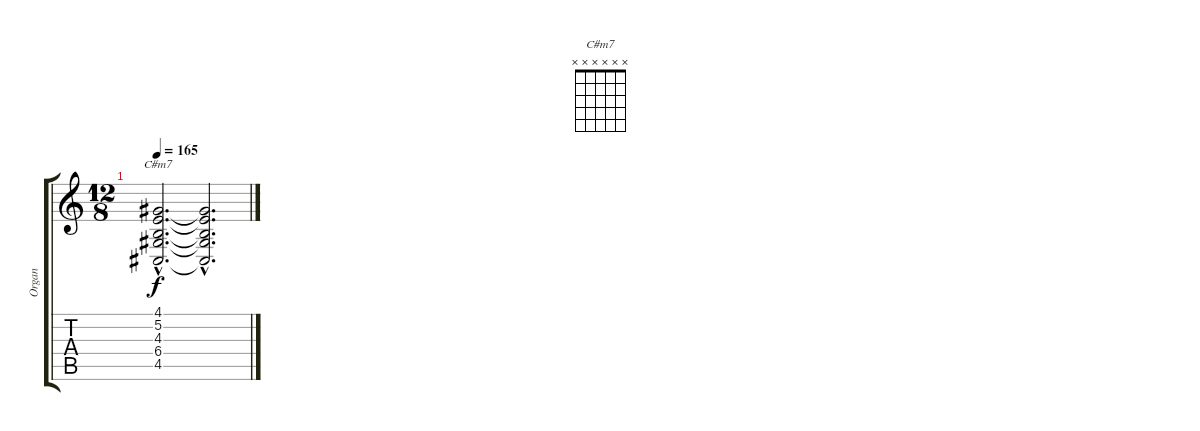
\track ("Organ" "Organ") {instrument rockorgan}
\staff {score tabs}
\tuning (E4 B3 G3 D3 A2 E2) {hide}
\chord ("C#m7" x x x x x x) {firstfret 0}
\ts (12 8)
\tempo 165
\clef g2
\ks c
(4.1{hac} 5.2{hac} 4.3{hac} 6.4{hac} 4.5{hac}).2{d ch "C#m7" dy f} (4.1{hac t} 5.2{hac t} 4.3{hac t} 6.4{hac t} 4.5{hac t}).2{d}
